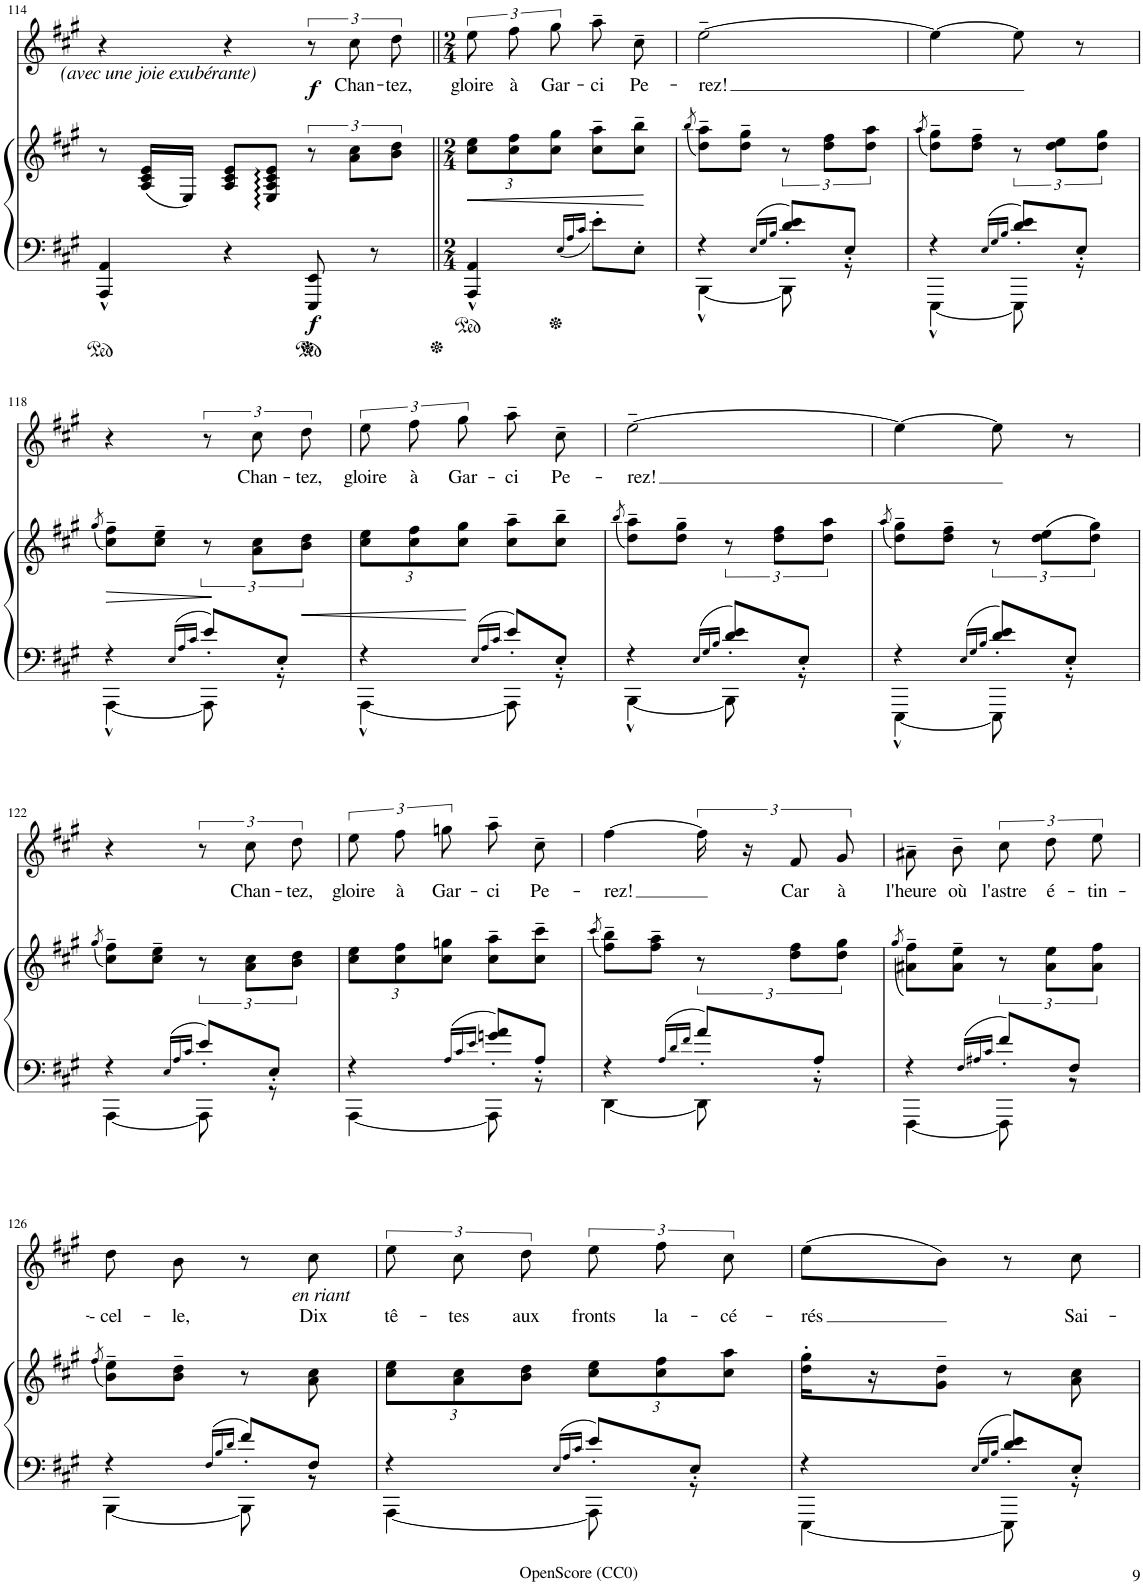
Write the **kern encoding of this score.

**kern	**kern	**dynam	**kern	**text	**dynam
*part2	*part2	*part2	*part1	*part1	*part1
*staff3	*staff2	*staff2/3	*staff1	*staff1	*staff1
*I"Piano	*	*	*I"Chant Voice	*	*
*I'Pno	*	*	*	*	*
!!LO:PB:g=z
*clefF4	*clefG2	*	*clefG2	*	*
*k[f#c#g#]	*k[f#c#g#]	*	*k[f#c#g#]	*	*
*M3/4	*M3/4	*	*M3/4	*	*
=114	=114	=114	=114	=114	=114
!	!	!	!LO:TX:b:i:t=(avec une joie exubérante)	!	!
4AAA/^^ 4AA/^^	8r	.	4r	.	.
.	(16A/ 16c#/ 16e/LL	.	.	.	.
.	16E/JJ)	.	.	.	.
4r	8A/ 8c#/ 8e/L	.	4r	.	.
.	8E/ 8A/ 8c#/ 8e/J	.	.	.	.
!	!	!LO:DY:b=2	!	!	!LO:DY:b
8EEE/ 8EE/	12r	f	12r	.	f
!	!	!	!	!LO:LY:b	!
.	12a\ 12cc#\L	.	12cc#\	Chan-	.
8r	.	.	.	.	.
!	!	!	!	!LO:LY:b	!
.	12b\ 12dd\J	.	12dd\	-tez,	.
=115||	=115||	=115||	=115||	=115||	=115||
*M2/4	*M2/4	*	*M2/4	*	*
*	*Xbrackettup	*	*	*	*
!	!	!LO:HP:b	!	!LO:LY:b	!
4AAA/^^ 4AA/^^	12cc#\ 12ee\L	<	12ee\	gloire	.
!	!	!	!	!LO:LY:b	!
.	12cc#\ 12ff#\	.	12ff#\	à	.
!	!	!	!	!LO:LY:b	!
.	12cc#\ 12gg#\J	.	12gg#\	Gar-	.
16qE/LL	.	.	.	.	.
16qA/	.	.	.	.	.
16qc#/JJ	.	.	.	.	.
!	!	!	!	!LO:LY:b	!
8e'\L	8cc#\~ 8aa\~L	.	8aa~\	-ci	.
!	!	!	!	!LO:LY:b	!
8E'\J	8cc#\~ 8bb\~J	.	8cc#~\	Pe-	.
.	.	[	.	.	.
=116	=116	=116	=116	=116	=116
.	(8qbb/	.	.	.	.
*^	*	*	*	*	*
!	!	!	!	!	!LO:LY:b	!
4r	[4BBB^^\	8dd\~ 8aa\~L)	.	[2ee~\	-rez!	.
.	.	8dd\~ 8gg#\~J	.	.	.	.
16qE/LL	.	.	.	.	.	.
16qG#/	.	.	.	.	.	.
16qB/JJ	.	.	.	.	.	.
*	*	*brackettup	*	*	*	*
8d/'< 8e/'<L	8BBB\]	12r	.	.	.	.
.	.	12dd\ 12ff#\L	.	.	.	.
8E'</J	8r	.	.	.	.	.
.	.	12dd\ 12aa\J	.	.	.	.
=117	=117	=117	=117	=117	=117	=117
.	.	(8qaa/	.	.	.	.
4r	[4EEE^^\	8dd\~ 8gg#\~L)	.	4ee\_	.	.
.	.	8dd\~ 8ff#\~J	.	.	.	.
16qE/LL	.	.	.	.	.	.
16qG#/	.	.	.	.	.	.
16qB/JJ	.	.	.	.	.	.
8d/'< 8e/'<L	8EEE\]	12r	.	8ee\]	.	.
.	.	12dd\ 12ee\L	.	.	.	.
8E'</J	8r	.	.	8r	.	.
.	.	12dd\ 12gg#\J	.	.	.	.
!!LO:LB:g=z
=118	=118	=118	=118	=118	=118	=118
.	.	(8qgg#/	.	.	.	.
4r	[4AAA^^\	8cc#\~ 8ff#\~L)	.	4r	.	.
.	.	8cc#\~ 8ee\~J	.	.	.	.
16qE/LL	.	.	.	.	.	.
16qA/	.	.	.	.	.	.
16qc#/JJ	.	.	.	.	.	.
8e'</L	8AAA\]	12r	.	12r	.	.
!	!	!	!	!	!LO:LY:b	!
.	.	12a\ 12cc#\L	.	12cc#\	Chan-	.
8E'</J	8r	.	.	.	.	.
!	!	!	!LO:HP:b	!	!LO:LY:b	!
.	.	12b\ 12dd\J	<	12dd\	-tez,	.
=119	=119	=119	=119	=119	=119	=119
*	*	*Xbrackettup	*	*	*	*
!	!	!	!	!	!LO:LY:b	!
4r	[4AAA^^\	12cc#\ 12ee\L	.	12ee\	gloire	.
!	!	!	!	!	!LO:LY:b	!
.	.	12cc#\ 12ff#\	.	12ff#\	à	.
!	!	!	!	!	!LO:LY:b	!
.	.	12cc#\ 12gg#\J	[	12gg#\	Gar-	.
16qE/LL	.	.	.	.	.	.
16qA/	.	.	.	.	.	.
16qc#/JJ	.	.	.	.	.	.
!	!	!	!	!	!LO:LY:b	!
8e'</L	8AAA\]	8cc#\~ 8aa\~L	.	8aa~\	-ci	.
!	!	!	!	!	!LO:LY:b	!
8E'</J	8r	8cc#\~ 8bb\~J	.	8cc#~\	Pe-	.
=120	=120	=120	=120	=120	=120	=120
.	.	(8qbb/	.	.	.	.
!	!	!	!	!	!LO:LY:b	!
4r	[4BBB^^\	8dd\~ 8aa\~L)	.	[2ee~\	-rez!	.
.	.	8dd\~ 8gg#\~J	.	.	.	.
16qE/LL	.	.	.	.	.	.
16qG#/	.	.	.	.	.	.
16qB/JJ	.	.	.	.	.	.
*	*	*brackettup	*	*	*	*
8d/'< 8e/'<L	8BBB\]	12r	.	.	.	.
.	.	12dd\ 12ff#\L	.	.	.	.
8E'</J	8r	.	.	.	.	.
.	.	12dd\ 12aa\J	.	.	.	.
=121	=121	=121	=121	=121	=121	=121
.	.	(8qaa/	.	.	.	.
4r	[4EEE^^\	8dd\~ 8gg#\~L)	.	4ee\_	.	.
.	.	8dd\~ 8ff#\~J	.	.	.	.
16qE/LL	.	.	.	.	.	.
16qG#/	.	.	.	.	.	.
16qB/JJ	.	.	.	.	.	.
8d/'< 8e/'<L	8EEE\]	12r	.	8ee\]	.	.
.	.	(12dd\ 12ee\L	.	.	.	.
8E'</J	8r	.	.	8r	.	.
.	.	12dd\ 12gg#\J)	.	.	.	.
!!LO:LB:g=z
=122	=122	=122	=122	=122	=122	=122
.	.	(8qgg#/	.	.	.	.
4r	[4AAA\	8cc#\~ 8ff#\~L)	.	4r	.	.
.	.	8cc#\~ 8ee\~J	.	.	.	.
16qE/LL	.	.	.	.	.	.
16qA/	.	.	.	.	.	.
16qc#/JJ	.	.	.	.	.	.
8e'</L	8AAA\]	12r	.	12r	.	.
!	!	!	!	!	!LO:LY:b	!
.	.	12a\ 12cc#\L	.	12cc#\	Chan-	.
8E'</J	8r	.	.	.	.	.
!	!	!	!	!	!LO:LY:b	!
.	.	12b\ 12dd\J	.	12dd\	-tez,	.
=123	=123	=123	=123	=123	=123	=123
*	*	*Xbrackettup	*	*	*	*
!	!	!	!	!	!LO:LY:b	!
4r	[4AAA\	12cc#\ 12ee\L	.	12ee\	gloire	.
!	!	!	!	!	!LO:LY:b	!
.	.	12cc#\ 12ff#\	.	12ff#\	à	.
!	!	!	!	!	!LO:LY:b	!
.	.	12cc#\ 12ggn\J	.	12ggn\	Gar-	.
16qA/LL	.	.	.	.	.	.
16qc#/	.	.	.	.	.	.
16qe/JJ	.	.	.	.	.	.
!	!	!	!	!	!LO:LY:b	!
8gn/'< 8a/'<L	8AAA\]	8cc#\~ 8aa\~L	.	8aa~\	-ci	.
!	!	!	!	!	!LO:LY:b	!
8A'</J	8r	8cc#\~ 8ccc#\~J	.	8cc#~\	Pe-	.
=124	=124	=124	=124	=124	=124	=124
.	.	(8qccc#/	.	.	.	.
!	!	!	!	!	!LO:LY:b	!
4r	[4DD\	8ff#\~ 8bb\~L)	.	[4ff#\	-rez!	.
.	.	8ff#\~ 8aa\~J	.	.	.	.
16qA/LL	.	.	.	.	.	.
16qd/	.	.	.	.	.	.
16qf#/JJ	.	.	.	.	.	.
*	*	*brackettup	*	*	*	*
8a'</L	8DD\]	12r	.	24ff#\]	.	.
.	.	.	.	24r	.	.
!	!	!	!	!	!LO:LY:b	!
.	.	12dd\ 12ff#\L	.	12f#/	Car	.
8A'</J	8r	.	.	.	.	.
!	!	!	!	!	!LO:LY:b	!
.	.	12dd\ 12gg#\J	.	12g#/	à	.
=125	=125	=125	=125	=125	=125	=125
.	.	(8qgg#/	.	.	.	.
!	!	!	!	!	!LO:LY:b	!
4r	[4FFF#\	8a#X\~ 8ff#\~L)	.	8a#X~\	l'heure	.
!	!	!	!	!	!LO:LY:b	!
.	.	8a#\~ 8ee\~J	.	8b~\	où	.
16qF#/LL	.	.	.	.	.	.
16qA#X/	.	.	.	.	.	.
16qc#/JJ	.	.	.	.	.	.
!	!	!	!	!	!LO:LY:b	!
8f#'</L	8FFF#\]	12r	.	12cc#\	l'astre	.
!	!	!	!	!	!LO:LY:b	!
.	.	12a#\ 12ee\L	.	12dd\	é-	.
8F#'</J	8r	.	.	.	.	.
!	!	!	!	!	!LO:LY:b	!
.	.	12a#\ 12ff#\J	.	12ee\	-tin-	.
!!LO:LB:g=z
=126	=126	=126	=126	=126	=126	=126
.	.	(8qff#/	.	.	.	.
!	!	!	!	!	!LO:LY:b	!
4r	[4BBB\	8b\~ 8ee\~L)	.	8dd\	-- cel-	.
!	!	!	!	!	!LO:LY:b	!
.	.	8b\~ 8dd\~J	.	8b\	-le,	.
16qF#/LL	.	.	.	.	.	.
16qB/	.	.	.	.	.	.
16qd/JJ	.	.	.	.	.	.
8f#'</L	8BBB\]	8r	.	8r	.	.
!	!	!	!	!LO:TX:b:i:t=en riant	!	!
!	!	!	!	!	!LO:LY:b	!
8F#'</J	8r	8a\ 8cc#\	.	8cc#\	Dix	.
=127	=127	=127	=127	=127	=127	=127
*	*	*Xbrackettup	*	*	*	*
!	!	!	!	!	!LO:LY:b	!
4r	[4AAA\	12cc#\ 12ee\L	.	12ee\	tê-	.
!	!	!	!	!	!LO:LY:b	!
.	.	12a\ 12cc#\	.	12cc#\	-tes	.
!	!	!	!	!	!LO:LY:b	!
.	.	12b\ 12dd\J	.	12dd\	aux	.
16qE/LL	.	.	.	.	.	.
16qA/	.	.	.	.	.	.
16qc#/JJ	.	.	.	.	.	.
!	!	!	!	!	!LO:LY:b	!
8e'</L	8AAA\]	12cc#\ 12ee\L	.	12ee\	fronts	.
!	!	!	!	!	!LO:LY:b	!
.	.	12cc#\ 12ff#\	.	12ff#\	la-	.
8E'</J	8r	.	.	.	.	.
!	!	!	!	!	!LO:LY:b	!
.	.	12cc#\ 12aa\J	.	12cc#\	-cé-	.
=128	=128	=128	=128	=128	=128	=128
!	!	!	!	!	!LO:LY:b	!
4r	[4EEE\	16dd\' 16gg#\'LL	.	(8ee\L	-rés	.
.	.	16r	.	.	.	.
.	.	8g#\~ 8dd\~J	.	8b\J)	.	.
16qE/LL	.	.	.	.	.	.
16qG#/	.	.	.	.	.	.
16qB/JJ	.	.	.	.	.	.
8d/'< 8e/'<L	8EEE\]	8r	.	8r	.	.
!	!	!	!	!	!LO:LY:b	!
8E'</J	8r	8a\ 8cc#\	.	8cc#\	Sai-	.
*v	*v	*	*	*	*	*
=	=	=	=	=	=
*-	*-	*-	*-	*-	*-
